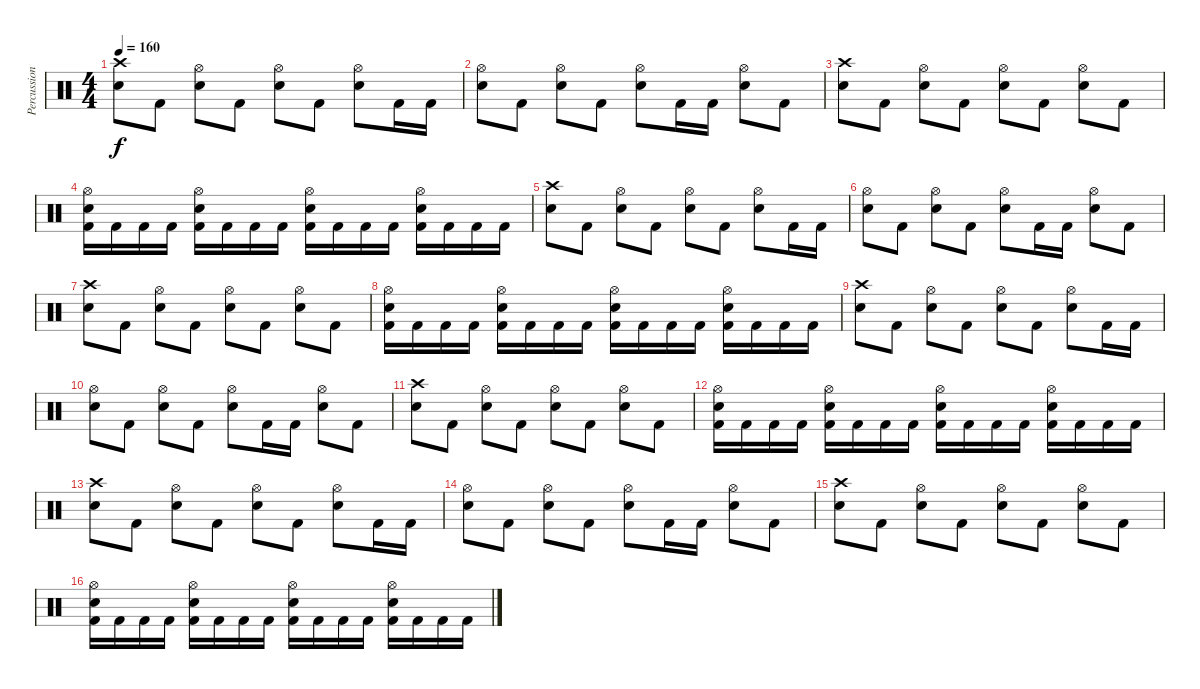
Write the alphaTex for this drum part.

\track ("Percussions" "Percussion") {instrument percussion}
\staff {score}
\articulation defaults
\ts (4 4)
\tempo 160
\clef neutral
\ks c
("Electric Snare (hit)" "Crash high (hit)").8{dy f} "Kick (hit) 2".8 ("Electric Snare (hit)" "Hi-Hat (open)").8 "Kick (hit) 2".8 ("Electric Snare (hit)" "Hi-Hat (open)").8 "Kick (hit) 2".8 ("Electric Snare (hit)" "Hi-Hat (open)").8 "Kick (hit) 2".16 "Kick (hit) 2".16 |
("Electric Snare (hit)" "Hi-Hat (open)").8 "Kick (hit) 2".8 ("Electric Snare (hit)" "Hi-Hat (open)").8 "Kick (hit) 2".8 ("Electric Snare (hit)" "Hi-Hat (open)").8 "Kick (hit) 2".16 "Kick (hit) 2".16 ("Electric Snare (hit)" "Hi-Hat (open)").8 "Kick (hit) 2".8 |
("Electric Snare (hit)" "Crash high (hit)").8 "Kick (hit) 2".8 ("Electric Snare (hit)" "Hi-Hat (open)").8 "Kick (hit) 2".8 ("Electric Snare (hit)" "Hi-Hat (open)").8 "Kick (hit) 2".8 ("Electric Snare (hit)" "Hi-Hat (open)").8 "Kick (hit) 2".8 |
("Kick (hit) 2" "Electric Snare (hit)" "Hi-Hat (open)").16 "Kick (hit) 2".16 "Kick (hit) 2".16 "Kick (hit) 2".16 ("Kick (hit) 2" "Electric Snare (hit)" "Hi-Hat (open)").16 "Kick (hit) 2".16 "Kick (hit) 2".16 "Kick (hit) 2".16 ("Kick (hit) 2" "Electric Snare (hit)" "Hi-Hat (open)").16 "Kick (hit) 2".16 "Kick (hit) 2".16 "Kick (hit) 2".16 ("Kick (hit) 2" "Electric Snare (hit)" "Hi-Hat (open)").16 "Kick (hit) 2".16 "Kick (hit) 2".16 "Kick (hit) 2".16 |
("Electric Snare (hit)" "Crash high (hit)").8 "Kick (hit) 2".8 ("Electric Snare (hit)" "Hi-Hat (open)").8 "Kick (hit) 2".8 ("Electric Snare (hit)" "Hi-Hat (open)").8 "Kick (hit) 2".8 ("Electric Snare (hit)" "Hi-Hat (open)").8 "Kick (hit) 2".16 "Kick (hit) 2".16 |
("Electric Snare (hit)" "Hi-Hat (open)").8 "Kick (hit) 2".8 ("Electric Snare (hit)" "Hi-Hat (open)").8 "Kick (hit) 2".8 ("Electric Snare (hit)" "Hi-Hat (open)").8 "Kick (hit) 2".16 "Kick (hit) 2".16 ("Electric Snare (hit)" "Hi-Hat (open)").8 "Kick (hit) 2".8 |
("Electric Snare (hit)" "Crash high (hit)").8 "Kick (hit) 2".8 ("Electric Snare (hit)" "Hi-Hat (open)").8 "Kick (hit) 2".8 ("Electric Snare (hit)" "Hi-Hat (open)").8 "Kick (hit) 2".8 ("Electric Snare (hit)" "Hi-Hat (open)").8 "Kick (hit) 2".8 |
("Kick (hit) 2" "Electric Snare (hit)" "Hi-Hat (open)").16 "Kick (hit) 2".16 "Kick (hit) 2".16 "Kick (hit) 2".16 ("Kick (hit) 2" "Electric Snare (hit)" "Hi-Hat (open)").16 "Kick (hit) 2".16 "Kick (hit) 2".16 "Kick (hit) 2".16 ("Kick (hit) 2" "Electric Snare (hit)" "Hi-Hat (open)").16 "Kick (hit) 2".16 "Kick (hit) 2".16 "Kick (hit) 2".16 ("Kick (hit) 2" "Electric Snare (hit)" "Hi-Hat (open)").16 "Kick (hit) 2".16 "Kick (hit) 2".16 "Kick (hit) 2".16 |
("Electric Snare (hit)" "Crash high (hit)").8 "Kick (hit) 2".8 ("Electric Snare (hit)" "Hi-Hat (open)").8 "Kick (hit) 2".8 ("Electric Snare (hit)" "Hi-Hat (open)").8 "Kick (hit) 2".8 ("Electric Snare (hit)" "Hi-Hat (open)").8 "Kick (hit) 2".16 "Kick (hit) 2".16 |
("Electric Snare (hit)" "Hi-Hat (open)").8 "Kick (hit) 2".8 ("Electric Snare (hit)" "Hi-Hat (open)").8 "Kick (hit) 2".8 ("Electric Snare (hit)" "Hi-Hat (open)").8 "Kick (hit) 2".16 "Kick (hit) 2".16 ("Electric Snare (hit)" "Hi-Hat (open)").8 "Kick (hit) 2".8 |
("Electric Snare (hit)" "Crash high (hit)").8 "Kick (hit) 2".8 ("Electric Snare (hit)" "Hi-Hat (open)").8 "Kick (hit) 2".8 ("Electric Snare (hit)" "Hi-Hat (open)").8 "Kick (hit) 2".8 ("Electric Snare (hit)" "Hi-Hat (open)").8 "Kick (hit) 2".8 |
("Kick (hit) 2" "Electric Snare (hit)" "Hi-Hat (open)").16 "Kick (hit) 2".16 "Kick (hit) 2".16 "Kick (hit) 2".16 ("Kick (hit) 2" "Electric Snare (hit)" "Hi-Hat (open)").16 "Kick (hit) 2".16 "Kick (hit) 2".16 "Kick (hit) 2".16 ("Kick (hit) 2" "Electric Snare (hit)" "Hi-Hat (open)").16 "Kick (hit) 2".16 "Kick (hit) 2".16 "Kick (hit) 2".16 ("Kick (hit) 2" "Electric Snare (hit)" "Hi-Hat (open)").16 "Kick (hit) 2".16 "Kick (hit) 2".16 "Kick (hit) 2".16 |
("Electric Snare (hit)" "Crash high (hit)").8 "Kick (hit) 2".8 ("Electric Snare (hit)" "Hi-Hat (open)").8 "Kick (hit) 2".8 ("Electric Snare (hit)" "Hi-Hat (open)").8 "Kick (hit) 2".8 ("Electric Snare (hit)" "Hi-Hat (open)").8 "Kick (hit) 2".16 "Kick (hit) 2".16 |
("Electric Snare (hit)" "Hi-Hat (open)").8 "Kick (hit) 2".8 ("Electric Snare (hit)" "Hi-Hat (open)").8 "Kick (hit) 2".8 ("Electric Snare (hit)" "Hi-Hat (open)").8 "Kick (hit) 2".16 "Kick (hit) 2".16 ("Electric Snare (hit)" "Hi-Hat (open)").8 "Kick (hit) 2".8 |
("Electric Snare (hit)" "Crash high (hit)").8 "Kick (hit) 2".8 ("Electric Snare (hit)" "Hi-Hat (open)").8 "Kick (hit) 2".8 ("Electric Snare (hit)" "Hi-Hat (open)").8 "Kick (hit) 2".8 ("Electric Snare (hit)" "Hi-Hat (open)").8 "Kick (hit) 2".8 |
("Kick (hit) 2" "Electric Snare (hit)" "Hi-Hat (open)").16 "Kick (hit) 2".16 "Kick (hit) 2".16 "Kick (hit) 2".16 ("Kick (hit) 2" "Electric Snare (hit)" "Hi-Hat (open)").16 "Kick (hit) 2".16 "Kick (hit) 2".16 "Kick (hit) 2".16 ("Kick (hit) 2" "Electric Snare (hit)" "Hi-Hat (open)").16 "Kick (hit) 2".16 "Kick (hit) 2".16 "Kick (hit) 2".16 ("Kick (hit) 2" "Electric Snare (hit)" "Hi-Hat (open)").16 "Kick (hit) 2".16 "Kick (hit) 2".16 "Kick (hit) 2".16
